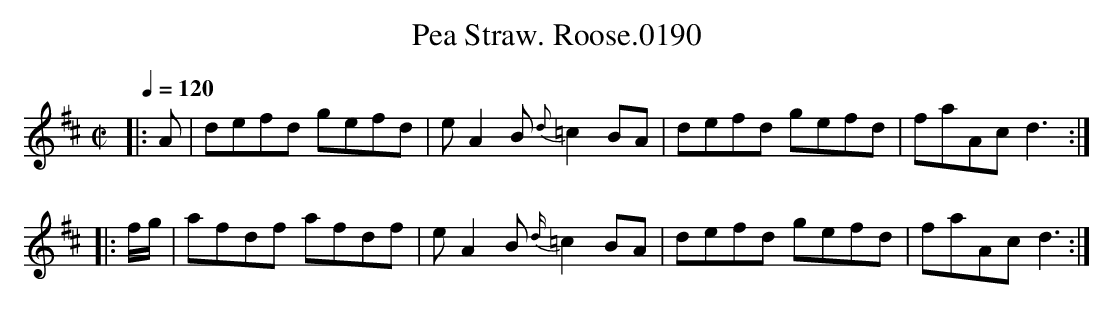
X:1
T:Pea Straw. Roose.0190
M:C|
L:1/8
Q:1/4=120
K:D
|: A | defd gefd | e A2 B {d}=c2 BA | defd gefd | faAc d3 :|
|: f/g/ | afdf afdf | e A2 B {d/}=c2 BA | defd gefd | faAc d3 :|
